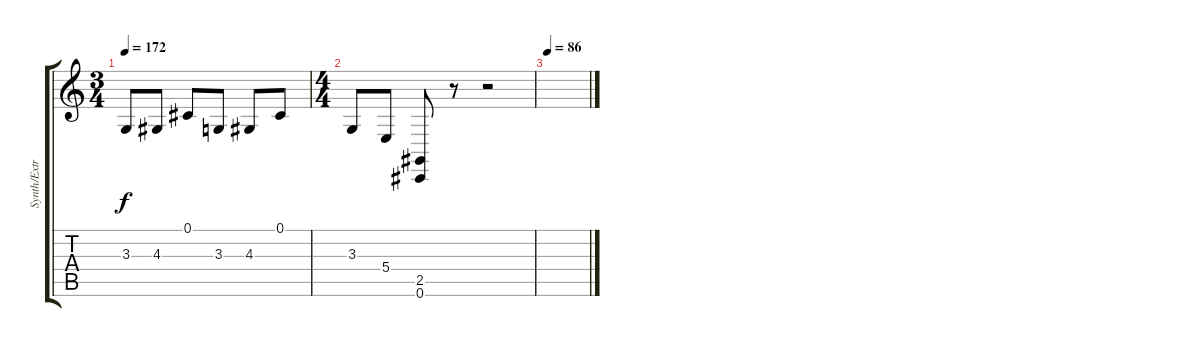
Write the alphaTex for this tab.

\track ("Synth/Extra Guitar II/Vocals" "Synth/Extr") {instrument lead2sawtooth}
\staff {score tabs}
\tuning (Db4 Ab3 E3 B2 Gb2 Db2) {hide}
\ts (3 4)
\tempo 172
\clef g2
\ks c
3.3.8{dy f} 4.3.8 0.1.8 3.3.8 4.3.8 0.1.8 |
\ts (4 4)
3.3.8 5.4.8 (2.5 0.6).8 r.8 r.2 |
\tempo 86
